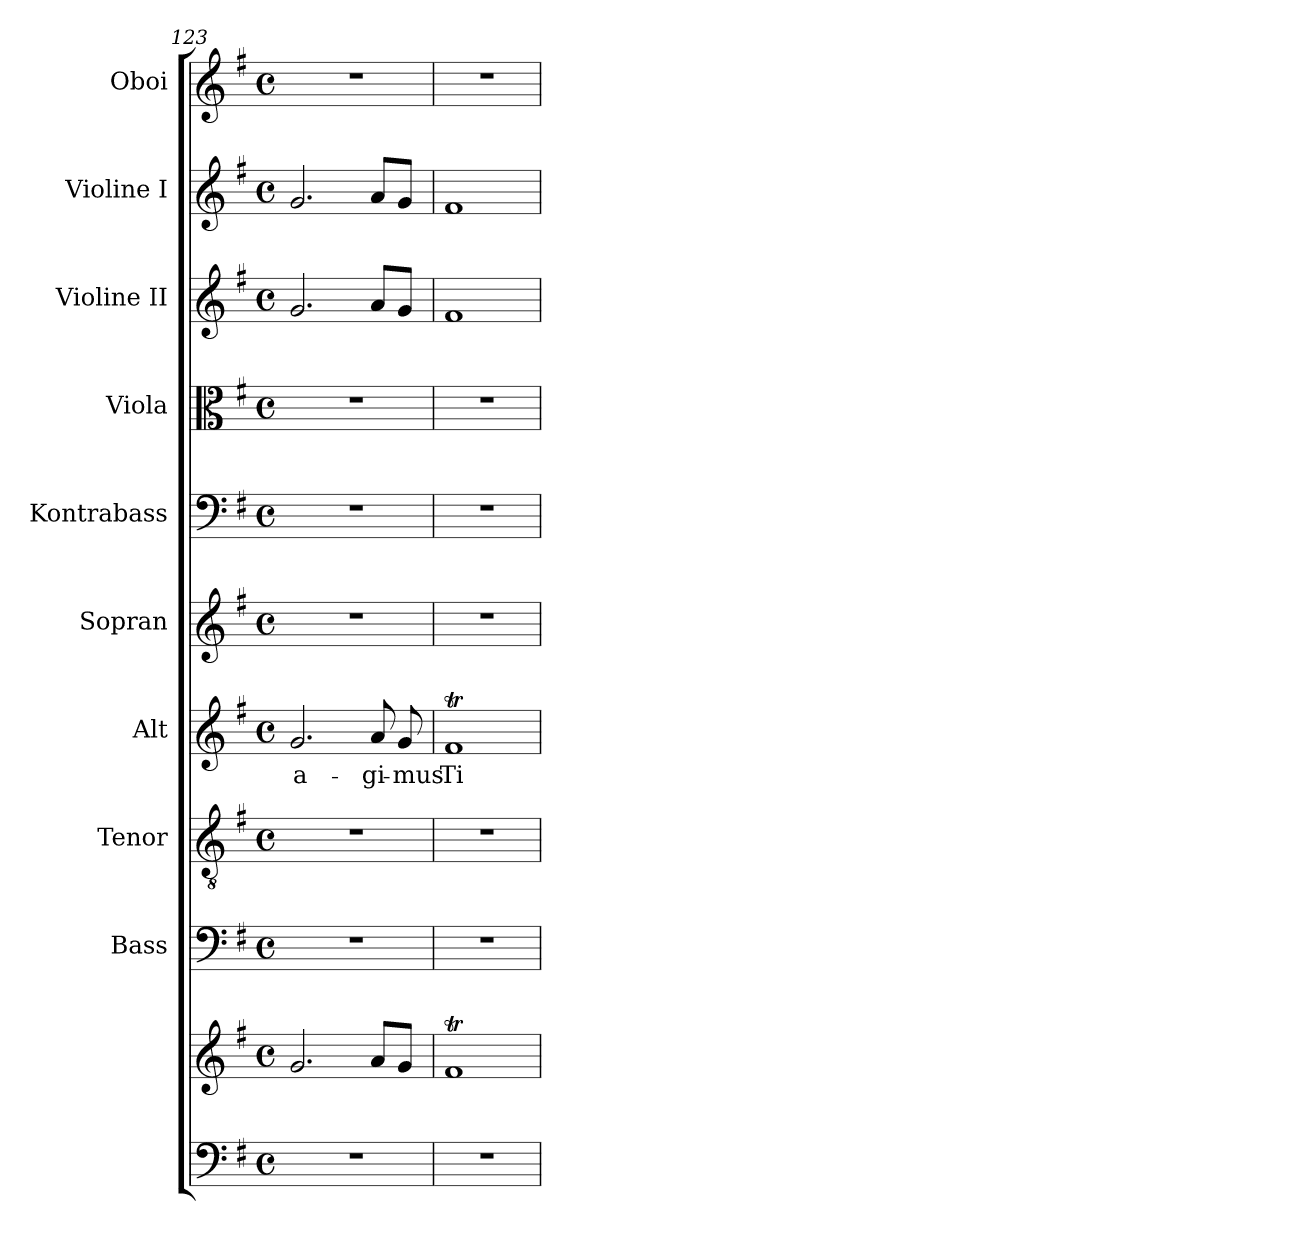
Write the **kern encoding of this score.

**kern	**kern	**kern	**kern	**kern	**text	**kern	**kern	**kern	**kern	**kern	**kern
*part10	*part10	*part9	*part8	*part7	*part7	*part6	*part5	*part4	*part3	*part2	*part1
*staff11	*staff10	*staff9	*staff8	*staff7	*staff7	*staff6	*staff5	*staff4	*staff3	*staff2	*staff1
*	*	*I"Bass	*I"Tenor	*I"Alt	*	*I"Sopran	*I"Kontrabass	*I"Viola	*I"Violine II	*I"Violine I	*I"Oboi
*	*	*I'B.	*I'T.	*I'A.	*	*I'S.	*I'Kb.	*I'Vla.	*I'Vl. II	*I'Vl. I	*I'Ob.
*clefF4	*clefG2	*clefF4	*clefGv2	*clefG2	*	*clefG2	*clefF4	*clefC3	*clefG2	*clefG2	*clefG2
*	*	*	*	*	*	*	*ITrd7c12	*	*	*	*
*k[f#]	*k[f#]	*k[f#]	*k[f#]	*k[f#]	*	*k[f#]	*k[f#]	*k[f#]	*k[f#]	*k[f#]	*k[f#]
*G:	*G:	*G:	*G:	*G:	*	*G:	*G:	*G:	*G:	*G:	*G:
*M4/4	*M4/4	*M4/4	*M4/4	*M4/4	*	*M4/4	*M4/4	*M4/4	*M4/4	*M4/4	*M4/4
*met(c)	*met(c)	*met(c)	*met(c)	*met(c)	*	*met(c)	*met(c)	*met(c)	*met(c)	*met(c)	*met(c)
=123	=123	=123	=123	=123	=123	=123	=123	=123	=123	=123	=123
!	!	!	!	!	!LO:LY:b	!	!	!	!	!	!
1r	2.g/	1r	1r	2.g/	a-	1r	1r	1r	2.g/	2.g/	1r
!	!	!	!	!	!LO:LY:b	!	!	!	!	!	!
.	8a/L	.	.	8a/	-gi-	.	.	.	8a/L	8a/L	.
!	!	!	!	!	!LO:LY:b	!	!	!	!	!	!
.	8g/J	.	.	8g/	-mus	.	.	.	8g/J	8g/J	.
=124	=124	=124	=124	=124	=124	=124	=124	=124	=124	=124	=124
!	!	!	!	!	!LO:LY:b	!	!	!	!	!	!
1r	1f#t	1r	1r	1f#t	Ti-	1r	1r	1r	1f#	1f#	1r
=	=	=	=	=	=	=	=	=	=	=	=
*-	*-	*-	*-	*-	*-	*-	*-	*-	*-	*-	*-
